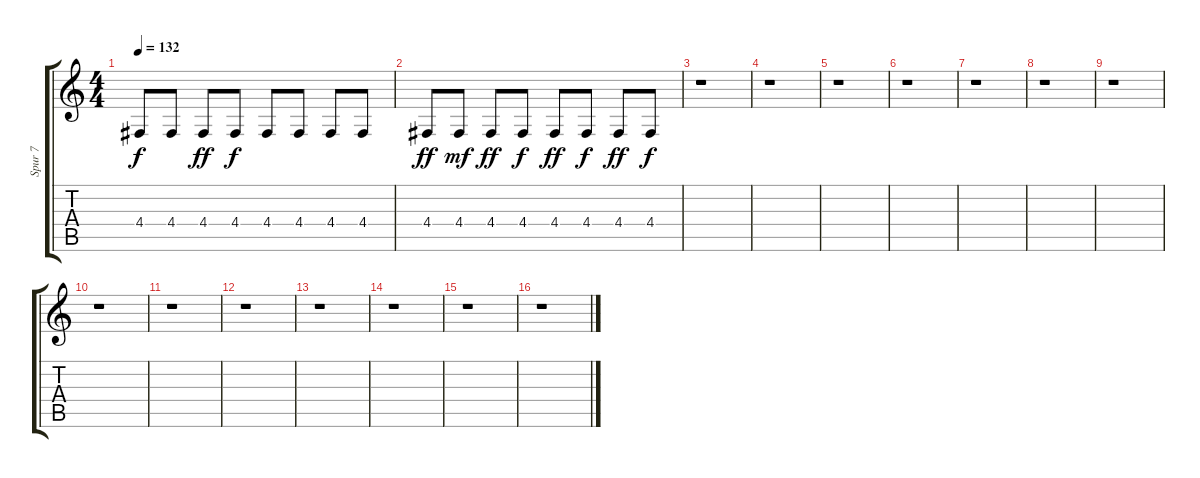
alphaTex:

\track ("Spur 7" "Spur 7") {instrument celesta}
\staff {score tabs}
\tuning (E4 B3 G3 D3 A2 E2) {hide}
\ts (4 4)
\tempo 132
\clef g2
\ks c
4.4.8{dy f} 4.4.8 4.4.8{dy ff} 4.4.8{dy f} 4.4.8 4.4.8 4.4.8 4.4.8 |
4.4.8{dy ff} 4.4.8{dy mf} 4.4.8{dy ff} 4.4.8{dy f} 4.4.8{dy ff} 4.4.8{dy f} 4.4.8{dy ff} 4.4.8{dy f} |
r.1 |
r.1 |
r.1 |
r.1 |
r.1 |
r.1 |
r.1 |
r.1 |
r.1 |
r.1 |
r.1 |
r.1 |
r.1 |
r.1
